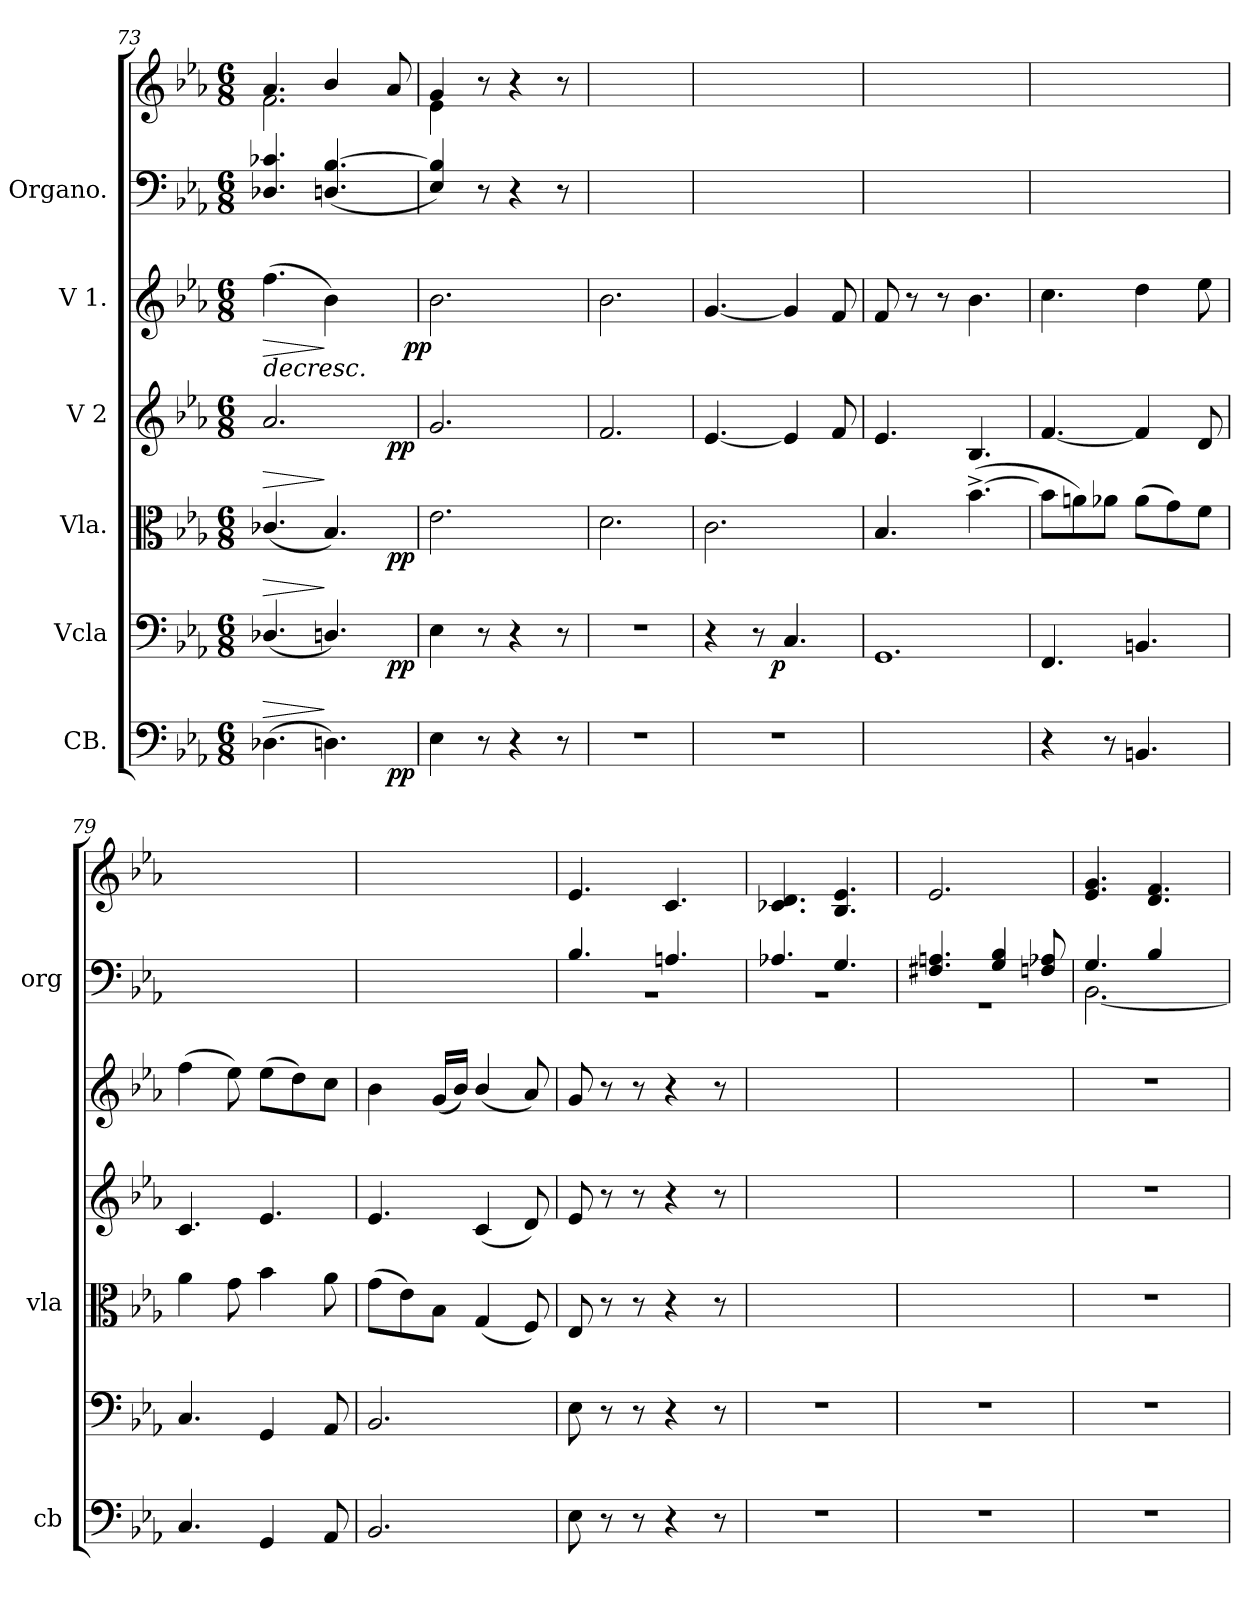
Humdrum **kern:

**kern	**dynam	**kern	**dynam	**kern	**dynam	**kern	**dynam	**kern	**dynam	**kern	**kern
*part6	*part6	*part5	*part5	*part4	*part4	*part3	*part3	*part2	*part2	*part1	*part1
*staff7	*staff7	*staff6	*staff6	*staff5	*staff5	*staff4	*staff4	*staff3	*staff3	*staff2	*staff1
*I"CB.	*	*I"Vcla	*	*I"Vla.	*	*I"V 2	*	*I"V 1.	*	*I"Organo.	*
*I'cb	*	*	*	*I'vla	*	*	*	*	*	*I'org	*
*clefF4	*	*clefF4	*	*clefC3	*	*clefG2	*	*clefG2	*	*clefF4	*clefG2
*k[b-e-a-]	*	*k[b-e-a-]	*	*k[b-e-a-]	*	*k[b-e-a-]	*	*k[b-e-a-]	*	*k[b-e-a-]	*k[b-e-a-]
*E-:	*	*E-:	*	*E-:	*	*E-:	*	*E-:	*	*E-:	*E-:
*M6/8	*	*M6/8	*	*M6/8	*	*M6/8	*	*M6/8	*	*M6/8	*M6/8
=73	=73	=73	=73	=73	=73	=73	=73	=73	=73	=73	=73
!	!LO:HP:a	!	!LO:HP:a	!	!LO:HP:a	!	!LO:HP:a	!	!LO:HP:b	!	!
*^	*	*^	*	*^	*	*^	*	*	*	*	*^
(>4.D-X\	2ryy	>	(<4.D-X/	2ryy	>	(<4.c-X/	2ryy	>	2.a-/	2ryy	>	(>4.ff\	>	4.D-X/ 4.c-X/	4.a-/	2.f\
4.Dn\)	.	]	4.Dn/)	.	]	4.B-/)	.	]	.	.	.	4b-\)	]	(<4.Dn/ [4.B-/	4b-/	.
.	8ryy	.	.	8ryy	.	.	8ryy	.	.	8ryy	.	.	.	.	.	.
!	!	!LO:DY:b	!	!	!LO:DY:b	!	!	!LO:DY:b	!	!	!LO:DY:b	!	!	!	!	!
.	8ryy	pp	.	8ryy	pp	.	8ryy	pp	.	8ryy	pp	8ryy	.	.	8a-/	.
*	*	*	*	*	*	*	*	*	*	*	*	*	*	*	*v	*v
.	.	.	.	.	.	.	.	.	.	.	]	.	.	.	.
=74	=74	=74	=74	=74	=74	=74	=74	=74	=74	=74	=74	=74	=74	=74	=74
*	*	*	*	*	*	*	*	*	*	*	*	*	*	*	*^
!	!	!	!	!	!	!	!	!	!	!	!	!	!LO:DY:b:rj	!	!	!
*v	*v	*	*	*	*	*v	*v	*	*v	*v	*	*	*	*	*	*
*	*	*v	*v	*	*	*	*	*	*	*	*	*	*
4E-\	.	4E-\	.	2.e-\	.	2.g/	.	2.b-\	pp	4E-/ 4B-]/)	4g/	4e-\
8r	.	8r	.	.	.	.	.	.	.	8r	8r	8rcyy
4r	.	4r	.	.	.	.	.	.	.	4r	4r	4rcyy
8r	.	8r	.	.	.	.	.	.	.	8r	8r	8rcyy
*	*	*	*	*	*	*	*	*	*	*	*v	*v
=75	=75	=75	=75	=75	=75	=75	=75	=75	=75	=75	=75
2.r	.	2.r	.	2.d\	.	2.f/	.	2.b-\	.	2.ryy	2.ryy
=76	=76	=76	=76	=76	=76	=76	=76	=76	=76	=76	=76
2.r	.	4r	.	2.c\	.	[4.e-/	.	[4.g/	.	2.ryy	2.ryy
.	.	8r	.	.	.	.	.	.	.	.	.
!	!	!	!LO:DY:b:rj	!	!	!	!	!	!	!	!
.	.	4.C/	p	.	.	4e-/]	.	4g/]	.	.	.
.	.	.	.	.	.	8f/	.	8f/	.	.	.
=77	=77	=77	=77	=77	=77	=77	=77	=77	=77	=77	=77
!	!	!LO:N:vis=1.	!	!	!	!	!	!	!	!	!
2.ryy	.	2.GG/	.	4.B-/	.	4.e-/	.	8f/	.	2.ryy	2.ryy
.	.	.	.	.	.	.	.	8r	.	.	.
.	.	.	.	.	.	.	.	8r	.	.	.
.	.	.	.	(>[4.b-^>\	.	4.B-/	.	4.b-\	.	.	.
=78	=78	=78	=78	=78	=78	=78	=78	=78	=78	=78	=78
4r	.	4.FF/	.	8b-\L]	.	[4.f/	.	4.cc\	.	2.ryy	2.ryy
.	.	.	.	8an\)	.	.	.	.	.	.	.
8r	.	.	.	8a-X\J	.	.	.	.	.	.	.
4.BBn/	.	4.BBn/	.	(>8a-\L	.	4f/]	.	4dd\	.	.	.
.	.	.	.	8g\)	.	.	.	.	.	.	.
.	.	.	.	8f\J	.	8d/	.	8ee-\	.	.	.
=79	=79	=79	=79	=79	=79	=79	=79	=79	=79	=79	=79
4.C/	.	4.C/	.	4a-\	.	4.c/	.	(>4ff\	.	2.ryy	2.ryy
.	.	.	.	8g\	.	.	.	8ee-\)	.	.	.
4GG/	.	4GG/	.	4b-\	.	4.e-/	.	(>8ee-\L	.	.	.
.	.	.	.	.	.	.	.	8dd\)	.	.	.
8AA-/	.	8AA-/	.	8a-\	.	.	.	8cc\J	.	.	.
=80	=80	=80	=80	=80	=80	=80	=80	=80	=80	=80	=80
2.BB-/	.	2.BB-/	.	(>8g\L	.	4.e-/	.	4b-\	.	2.ryy	2.ryy
.	.	.	.	8e-\)	.	.	.	.	.	.	.
.	.	.	.	8B-\J	.	.	.	(<16g/LL	.	.	.
.	.	.	.	.	.	.	.	16b-/JJ)	.	.	.
.	.	.	.	(<4G/	.	(<4c/	.	(<4b-/	.	.	.
.	.	.	.	8F/)	.	8d/)	.	8a-/)	.	.	.
=81	=81	=81	=81	=81	=81	=81	=81	=81	=81	=81	=81
*	*	*	*	*	*	*	*	*	*	*^	*
8E-i\	.	8E-i\	.	8E-i/	.	8e-i/	.	8gi/	.	4.B-/	2.rBB	4.e-/
8r	.	8r	.	8r	.	8r	.	8r	.	.	.	.
8r	.	8r	.	8r	.	8r	.	8r	.	.	.	.
4r	.	4r	.	4r	.	4r	.	4r	.	4.An/	.	4.c/
8r	.	8r	.	8r	.	8r	.	8r	.	.	.	.
=82	=82	=82	=82	=82	=82	=82	=82	=82	=82	=82	=82	=82
2.r	.	2.r	.	2.ryy	.	2.ryy	.	2.ryy	.	4.A-X/	2.rBB	4.c-X/ 4.d/
.	.	.	.	.	.	.	.	.	.	4.G/	.	4.B-/ 4.e-/
=83	=83	=83	=83	=83	=83	=83	=83	=83	=83	=83	=83	=83
2.r	.	2.r	.	2.ryy	.	2.ryy	.	2.ryy	.	4.F#X/ 4.An/	2.rGG	2.e-/
.	.	.	.	.	.	.	.	.	.	4G/ 4B-/	.	.
.	.	.	.	.	.	.	.	.	.	8Fn/ 8A-X/	.	.
=84	=84	=84	=84	=84	=84	=84	=84	=84	=84	=84	=84	=84
2.r	.	2.r	.	2.r	.	2.r	.	2.r	.	4.G/	[2.BB-\	4.e-/ 4.g/
.	.	.	.	.	.	.	.	.	.	4B-/	.	4.d/ 4.f/
.	.	.	.	.	.	.	.	.	.	8rcyy	.	.
*	*	*	*	*	*	*	*	*	*	*v	*v	*
=	=	=	=	=	=	=	=	=	=	=	=
*-	*-	*-	*-	*-	*-	*-	*-	*-	*-	*-	*-
